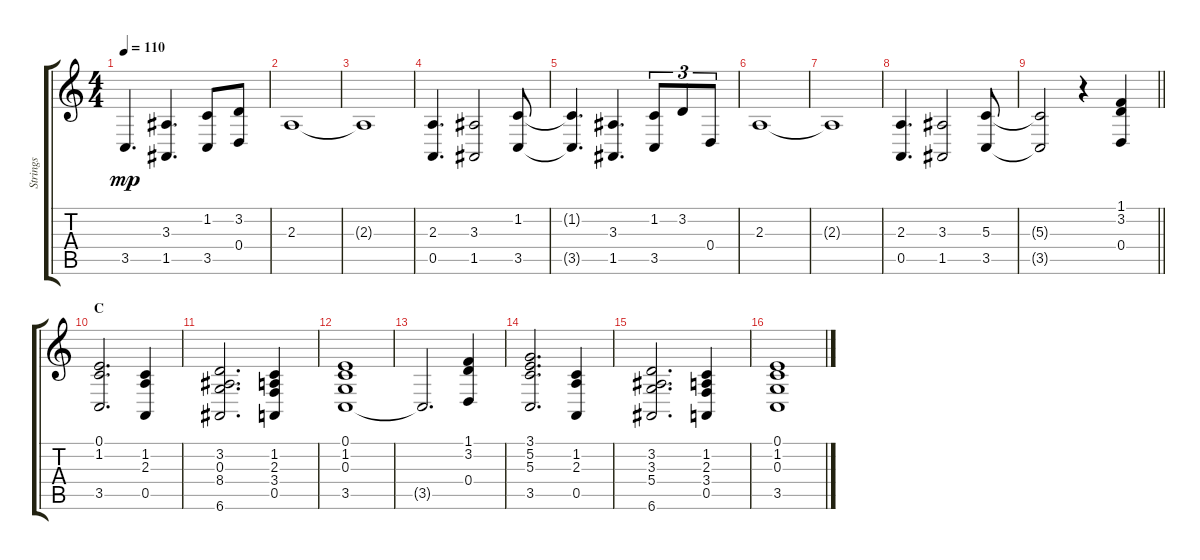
\track ("Strings" "Strings") {instrument synthstrings1}
\staff {score tabs}
\tuning (E4 B3 G3 D3 A2 E2) {hide}
\ts (4 4)
\tempo 110
\clef g2
\ks c
3.5{t}.4{d dy mp} (3.3 1.5).4{d} (1.2 3.5).8 (3.2 0.4).8 |
2.3.1 |
2.3{t}.1 |
(2.3 0.5).4{d} (3.3 1.5).2 (1.2 3.5).8 |
(1.2{t} 3.5{t}).4{d} (3.3 1.5).4{d} (1.2 3.5).8{tu (3 2)} 3.2.8{tu (3 2)} 0.4.8{tu (3 2)} |
2.3.1 |
2.3{t}.1 |
(2.3 0.5).4{d} (3.3 1.5).2 (5.3 3.5).8 |
\barLineRight lightlight
(5.3{t} 3.5{t}).2 r.4 (1.1 3.2 0.4).4 |
\section ("" "C")
(0.1 1.2 3.5).2{d} (1.2 2.3 0.5).4 |
(3.2 0.3 8.4 6.6).2{d} (1.2 2.3 3.4 0.5).4 |
(0.1 1.2 0.3 3.5).1 |
3.5{t}.2{d} (1.1 3.2 0.4).4 |
(3.1 5.2 5.3 3.5).2{d} (1.2 2.3 0.5).4 |
(3.2 3.3 5.4 6.6).2{d} (1.2 2.3 3.4 0.5).4 |
(0.1 1.2 0.3 3.5).1
